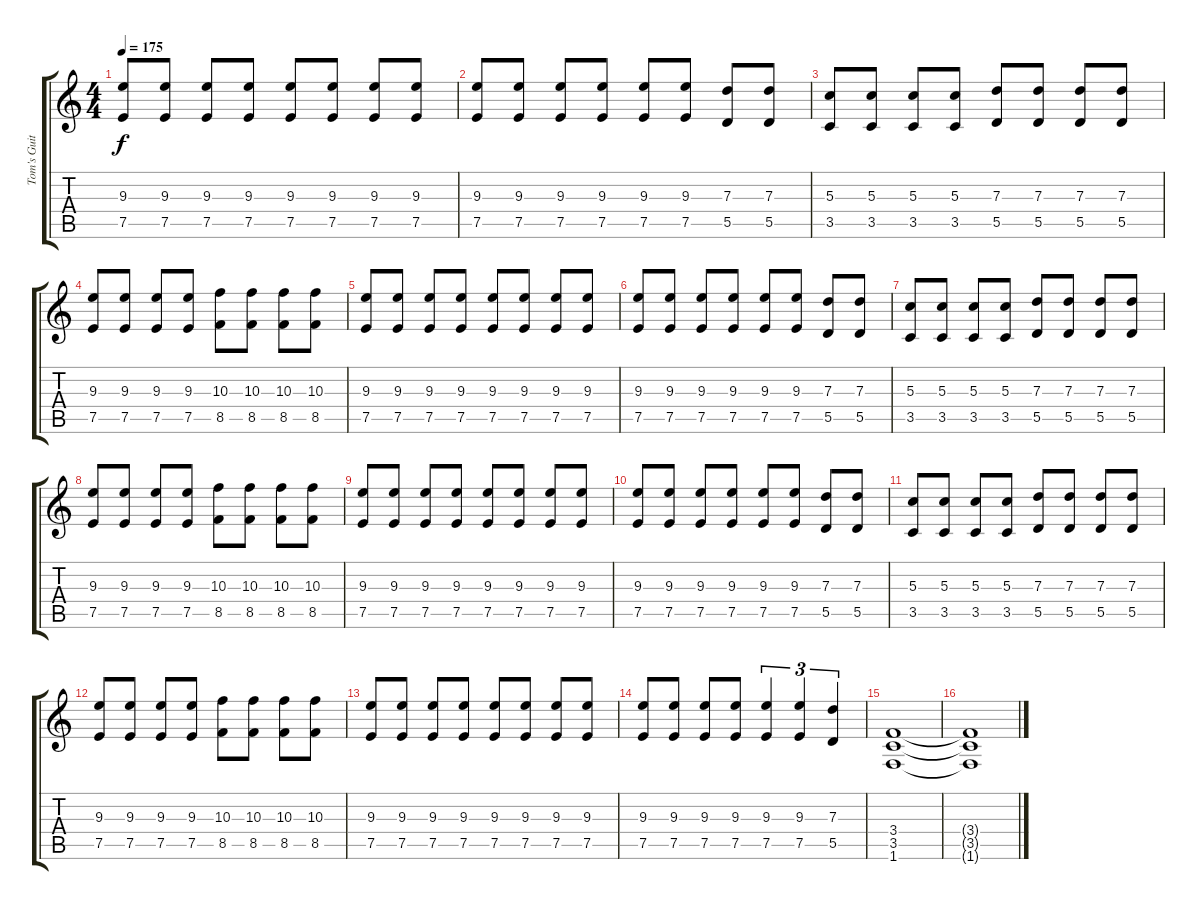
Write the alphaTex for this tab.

\track ("Tom's Guitar" "Tom's Guit") {instrument distortionguitar}
\staff {score tabs}
\tuning (E4 B3 G3 D3 A2 E2) {hide}
\ts (4 4)
\tempo 175
\clef g2
\ks c
(9.3 7.5).8{dy f} (9.3 7.5).8 (9.3 7.5).8 (9.3 7.5).8 (9.3 7.5).8 (9.3 7.5).8 (9.3 7.5).8 (9.3 7.5).8 |
(9.3 7.5).8 (9.3 7.5).8 (9.3 7.5).8 (9.3 7.5).8 (9.3 7.5).8 (9.3 7.5).8 (7.3 5.5).8 (7.3 5.5).8 |
(5.3 3.5).8 (5.3 3.5).8 (5.3 3.5).8 (5.3 3.5).8 (7.3 5.5).8 (7.3 5.5).8 (7.3 5.5).8 (7.3 5.5).8 |
(9.3 7.5).8 (9.3 7.5).8 (9.3 7.5).8 (9.3 7.5).8 (10.3 8.5).8 (10.3 8.5).8 (10.3 8.5).8 (10.3 8.5).8 |
(9.3 7.5).8 (9.3 7.5).8 (9.3 7.5).8 (9.3 7.5).8 (9.3 7.5).8 (9.3 7.5).8 (9.3 7.5).8 (9.3 7.5).8 |
(9.3 7.5).8 (9.3 7.5).8 (9.3 7.5).8 (9.3 7.5).8 (9.3 7.5).8 (9.3 7.5).8 (7.3 5.5).8 (7.3 5.5).8 |
(5.3 3.5).8 (5.3 3.5).8 (5.3 3.5).8 (5.3 3.5).8 (7.3 5.5).8 (7.3 5.5).8 (7.3 5.5).8 (7.3 5.5).8 |
(9.3 7.5).8 (9.3 7.5).8 (9.3 7.5).8 (9.3 7.5).8 (10.3 8.5).8 (10.3 8.5).8 (10.3 8.5).8 (10.3 8.5).8 |
(9.3 7.5).8 (9.3 7.5).8 (9.3 7.5).8 (9.3 7.5).8 (9.3 7.5).8 (9.3 7.5).8 (9.3 7.5).8 (9.3 7.5).8 |
(9.3 7.5).8 (9.3 7.5).8 (9.3 7.5).8 (9.3 7.5).8 (9.3 7.5).8 (9.3 7.5).8 (7.3 5.5).8 (7.3 5.5).8 |
(5.3 3.5).8 (5.3 3.5).8 (5.3 3.5).8 (5.3 3.5).8 (7.3 5.5).8 (7.3 5.5).8 (7.3 5.5).8 (7.3 5.5).8 |
(9.3 7.5).8 (9.3 7.5).8 (9.3 7.5).8 (9.3 7.5).8 (10.3 8.5).8 (10.3 8.5).8 (10.3 8.5).8 (10.3 8.5).8 |
(9.3 7.5).8 (9.3 7.5).8 (9.3 7.5).8 (9.3 7.5).8 (9.3 7.5).8 (9.3 7.5).8 (9.3 7.5).8 (9.3 7.5).8 |
(9.3 7.5).8 (9.3 7.5).8 (9.3 7.5).8 (9.3 7.5).8 (9.3 7.5).4{tu (3 2)} (9.3 7.5).4{tu (3 2)} (7.3 5.5).4{tu (3 2)} |
(3.4 3.5 1.6).1{volume 0} |
(3.4{t} 3.5{t} 1.6{t}).1
